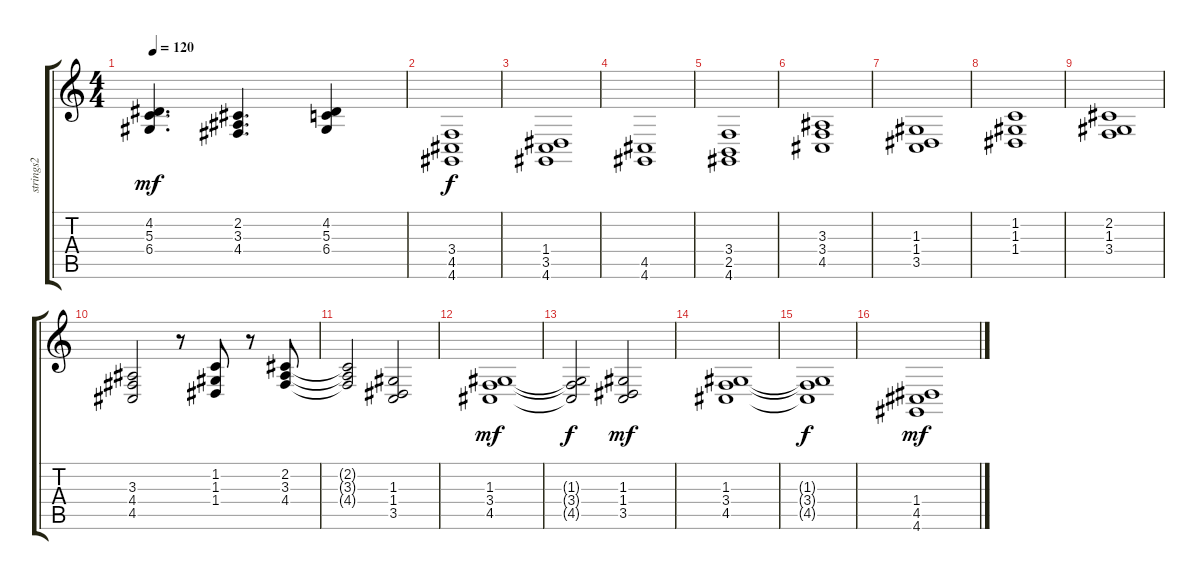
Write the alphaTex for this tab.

\track ("strings2" "strings2") {instrument synthstrings1}
\staff {score tabs}
\tuning (E4 B3 G3 D3 A2 E2) {hide}
\ts (4 4)
\tempo 120
\clef g2
\ks c
(4.2 5.3 6.4).4{d dy mf} (2.2 3.3 4.4).4{d} (4.2 5.3 6.4).4 |
(3.4 4.5 4.6).1{dy f} |
(1.4 3.5 4.6).1 |
(4.5 4.6).1 |
(3.4 2.5 4.6).1 |
(3.3 3.4 4.5).1 |
(1.3 1.4 3.5).1 |
(1.2 1.3 1.4).1 |
(2.2 1.3 3.4).1 |
(3.3 4.4 4.5).2 r.8 (1.2 1.3 1.4).8 r.8 (2.2 3.3 4.4).8 |
(2.2{t} 3.3{t} 4.4{t}).2 (1.3 1.4 3.5).2 |
(1.3 3.4 4.5).1{dy mf} |
(1.3{t} 3.4{t} 4.5{t}).2{dy f} (1.3 1.4 3.5).2{dy mf} |
(1.3 3.4 4.5).1 |
(1.3{t} 3.4{t} 4.5{t}).1{dy f} |
(1.4 4.5 4.6).1{dy mf}
